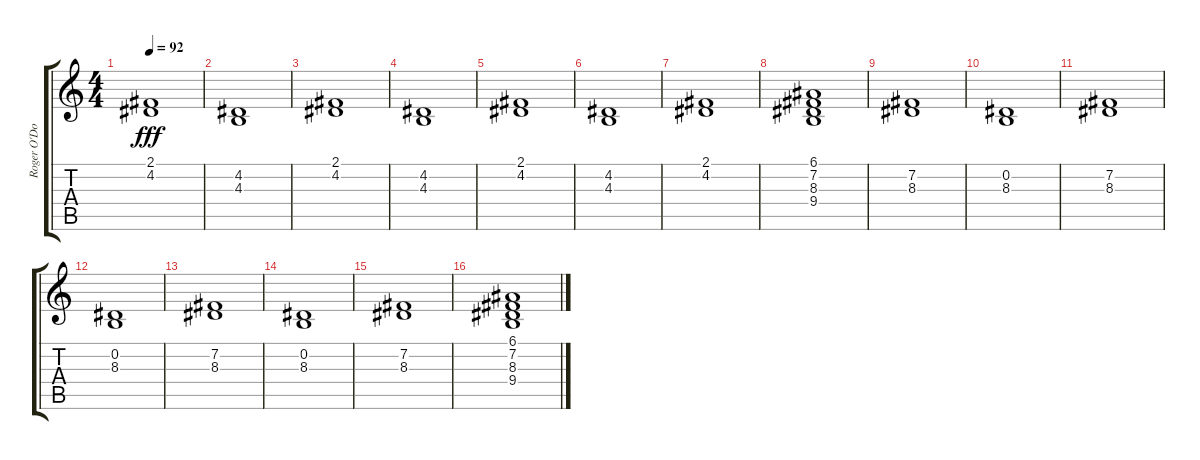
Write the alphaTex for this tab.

\track ("Roger O'Donnell" "Roger O'Do") {instrument fx4atmosphere}
\staff {score tabs}
\tuning (E4 B3 G3 D3 A2 E2) {hide}
\ts (4 4)
\tempo 92
\clef g2
\ks c
(2.1 4.2).1{dy fff instrument fx4atmosphere} |
(4.2 4.3).1 |
(2.1 4.2).1 |
(4.2 4.3).1 |
(2.1 4.2).1 |
(4.2 4.3).1 |
(2.1 4.2).1 |
(6.1 7.2 8.3 9.4).1 |
(7.2 8.3).1{instrument fx4atmosphere} |
(0.2 8.3).1 |
(7.2 8.3).1 |
(0.2 8.3).1 |
(7.2 8.3).1 |
(0.2 8.3).1 |
(7.2 8.3).1 |
(6.1 7.2 8.3 9.4).1
